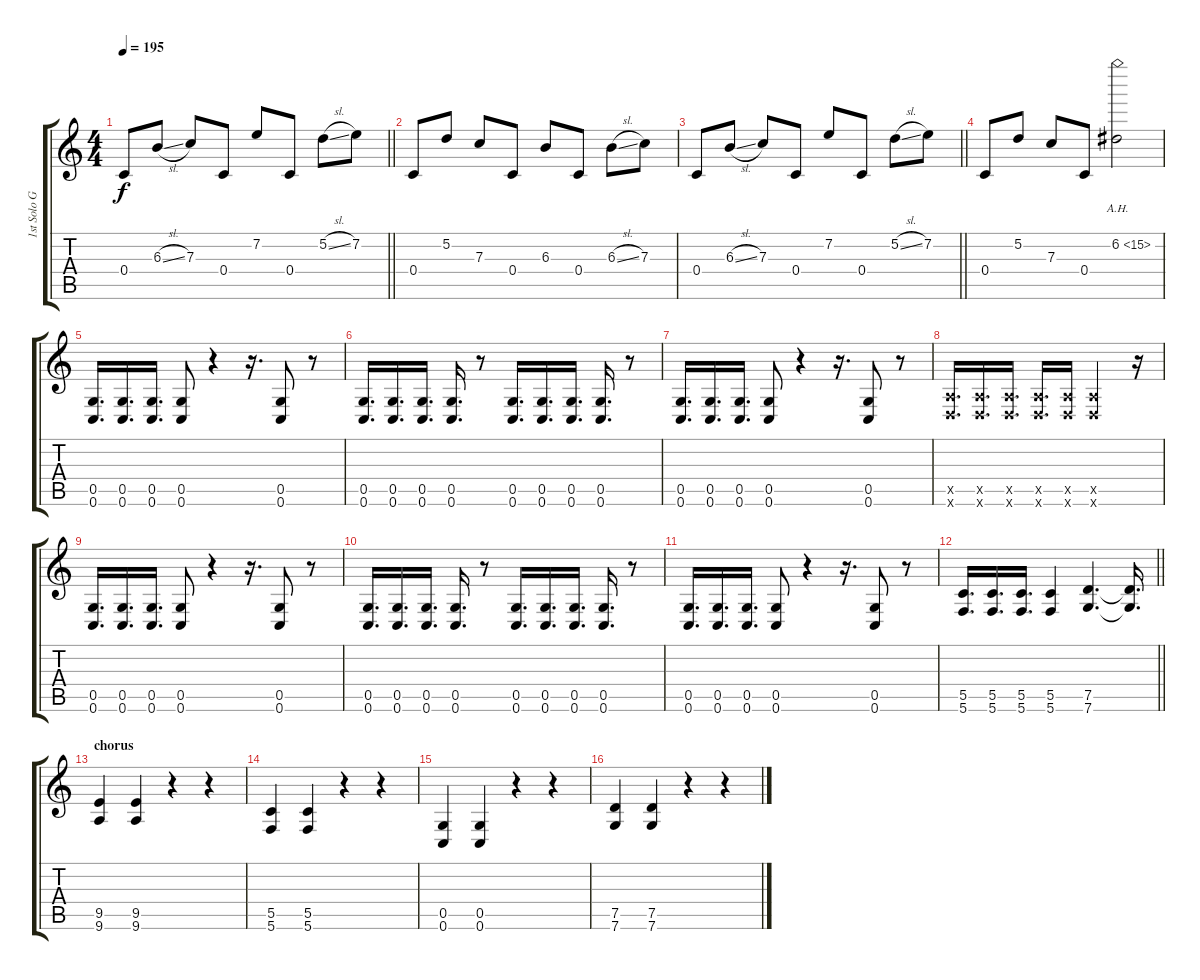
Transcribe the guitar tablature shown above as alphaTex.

\track ("1st Solo Guitar" "1st Solo G") {instrument distortionguitar}
\staff {score tabs}
\tuning (D4 A3 F3 C3 G2 C2) {hide}
\ts (4 4)
\tempo 195
\clef g2
\barLineRight lightlight
\ks c
0.4.8{dy f} 6.3{sl}.8 7.3.8 0.4.8 7.2.8 0.4.8 5.2{sl}.8 7.2.8 |
0.4.8 5.2.8 7.3.8 0.4.8 6.3.8 0.4.8 6.3{sl}.8 7.3.8 |
\barLineRight lightlight
0.4.8 6.3{sl}.8 7.3.8 0.4.8 7.2.8 0.4.8 5.2{sl}.8 7.2.8 |
0.4.8 5.2.8 7.3.8 0.4.8 6.2{ah 9}.2 |
(0.5 0.6).16{d} (0.5 0.6).16{d} (0.5 0.6).16{d} (0.5 0.6).8 r.4 r.16{d} (0.5 0.6).8 r.8 |
(0.5 0.6).16{d} (0.5 0.6).16{d} (0.5 0.6).16{d} (0.5 0.6).16{d} r.8 (0.5 0.6).16{d} (0.5 0.6).16{d} (0.5 0.6).16{d} (0.5 0.6).16{d} r.8 |
(0.5 0.6).16{d} (0.5 0.6).16{d} (0.5 0.6).16{d} (0.5 0.6).8 r.4 r.16{d} (0.5 0.6).8 r.8 |
(2.5{x} 2.6{x}).16{d} (2.5{x} 2.6{x}).16{d} (2.5{x} 2.6{x}).16{d} (2.5{x} 2.6{x}).16{d} (2.5{x} 2.6{x}).16 (2.5{x} 2.6{x}).2 r.16 |
(0.5 0.6).16{d} (0.5 0.6).16{d} (0.5 0.6).16{d} (0.5 0.6).8 r.4 r.16{d} (0.5 0.6).8 r.8 |
(0.5 0.6).16{d} (0.5 0.6).16{d} (0.5 0.6).16{d} (0.5 0.6).16{d} r.8 (0.5 0.6).16{d} (0.5 0.6).16{d} (0.5 0.6).16{d} (0.5 0.6).16{d} r.8 |
(0.5 0.6).16{d} (0.5 0.6).16{d} (0.5 0.6).16{d} (0.5 0.6).8 r.4 r.16{d} (0.5 0.6).8 r.8 |
\barLineRight lightlight
(5.5 5.6).16{d} (5.5 5.6).16{d} (5.5 5.6).16{d} (5.5 5.6).4 (7.5 7.6).4{d} (7.5{t} 7.6{t}).16{d} |
\section ("" "chorus")
(9.5 9.6).4 (9.5 9.6).4 r.4 r.4 |
(5.5 5.6).4 (5.5 5.6).4 r.4 r.4 |
(0.5 0.6).4 (0.5 0.6).4 r.4 r.4 |
(7.5 7.6).4 (7.5 7.6).4 r.4 r.4
